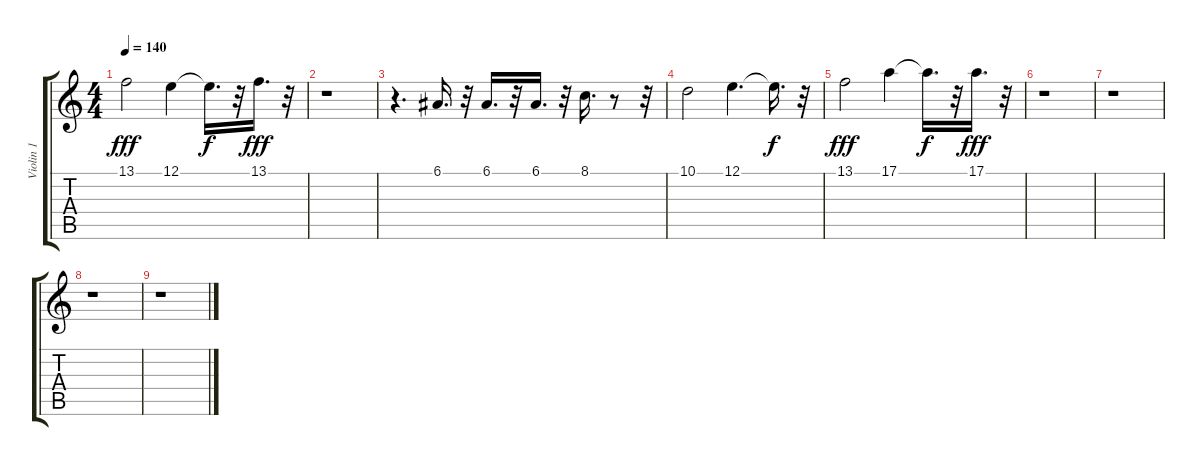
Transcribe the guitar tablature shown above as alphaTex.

\track ("Violin 1" "Violin 1") {instrument fx5brightness}
\staff {score tabs}
\tuning (E4 B3 G3 D3 A2 E2) {hide}
\ts (4 4)
\tempo 140
\clef g2
\ks c
13.1.2{dy fff} 12.1.4 12.1{t}.16{d dy f} r.32 13.1.16{d dy fff} r.32 |
r.1 |
r.4{d} 6.1.16{d} r.32 6.1.16{d} r.32 6.1.16{d} r.32 8.1.16{d} r.8 r.32 |
10.1.2 12.1.4{d} 12.1{t}.16{d dy f} r.32 |
13.1.2{dy fff} 17.1.4 17.1{t}.16{d dy f} r.32 17.1.16{d dy fff} r.32 |
r.1 |
r.1 |
r.1 |
r.1
